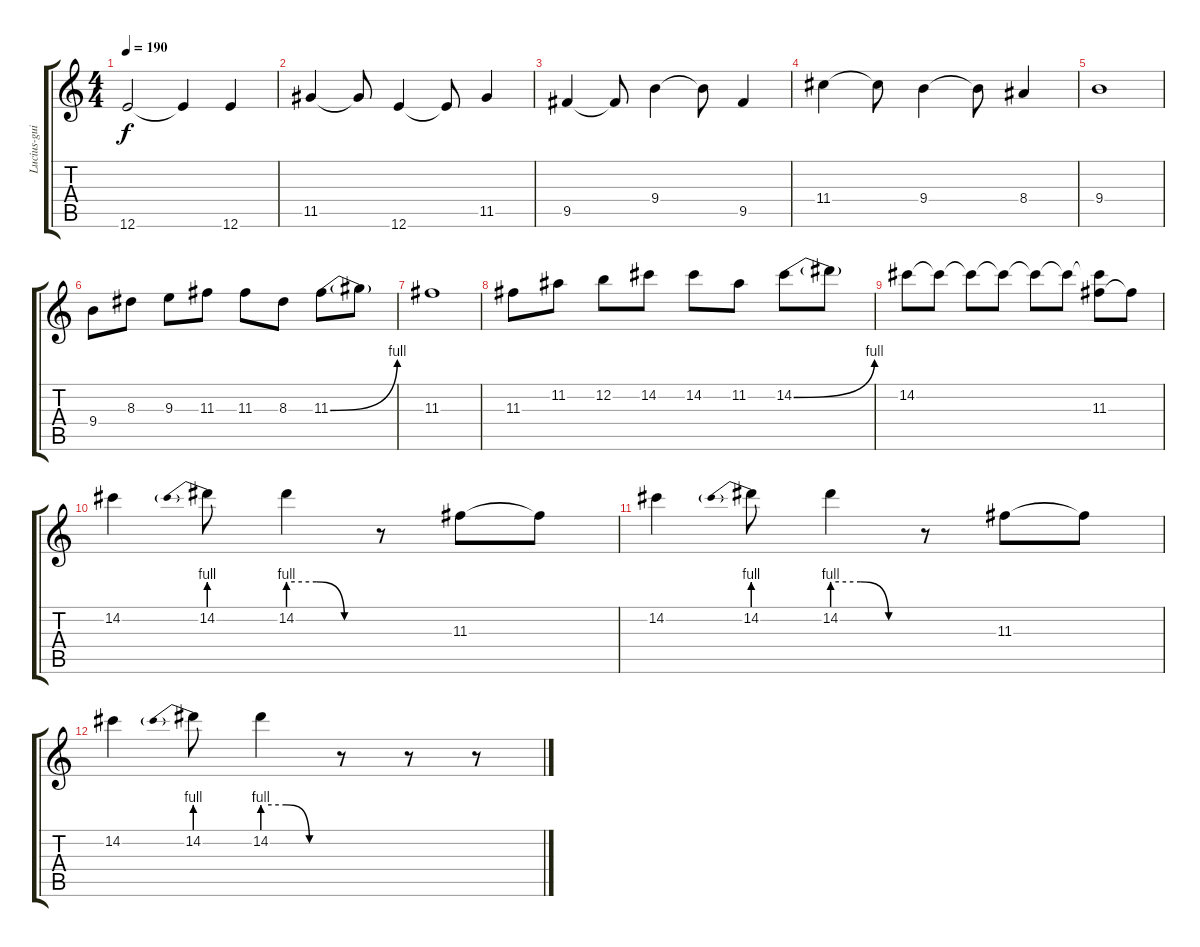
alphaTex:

\track ("Lucius-guitarra solo" "Lucius-gui") {instrument distortionguitar}
\staff {score tabs}
\tuning (E4 B3 G3 D3 A2 E2) {hide}
\ts (4 4)
\tempo 190
\clef g2
\ks c
12.6.2{dy f} 12.6{t}.4 12.6.4 |
11.5.4 11.5{t}.8 12.6.4 12.6{t}.8 11.5.4 |
9.5.4 9.5{t}.8 9.4.4 9.4{t}.8 9.5.4 |
11.4.4 11.4{t}.8 9.4.4 9.4{t}.8 8.4.4 |
9.4.1 |
9.4.8 8.3.8 9.3.8 11.3.8 11.3.8 8.3.8 11.3{be (bend 0 0 60 4)}.8 11.3{t}.8 |
11.3.1 |
11.3.8 11.2.8 12.2.8 14.2.8 14.2.8 11.2.8 14.2{be (bend 0 0 60 4)}.8 14.2{t}.8 |
14.2.8 14.2{t}.8 14.2{t}.8 14.2{t}.8 14.2{t}.8 14.2{t}.8 (14.2{t} 11.3).8 11.3{t}.8 |
14.2.4 14.2{be (prebend 0 4 60 4)}.8 14.2{be (custom 0 4 20 4 40 0 60 0)}.4 r.8 11.3.8 11.3{t}.8 |
14.2.4 14.2{be (prebend 0 4 60 4)}.8 14.2{be (custom 0 4 20 4 40 0 60 0)}.4 r.8 11.3.8 11.3{t}.8 |
14.2.4 14.2{be (prebend 0 4 60 4)}.8 14.2{be (custom 0 4 20 4 40 0 60 0)}.4 r.8 r.8 r.8
